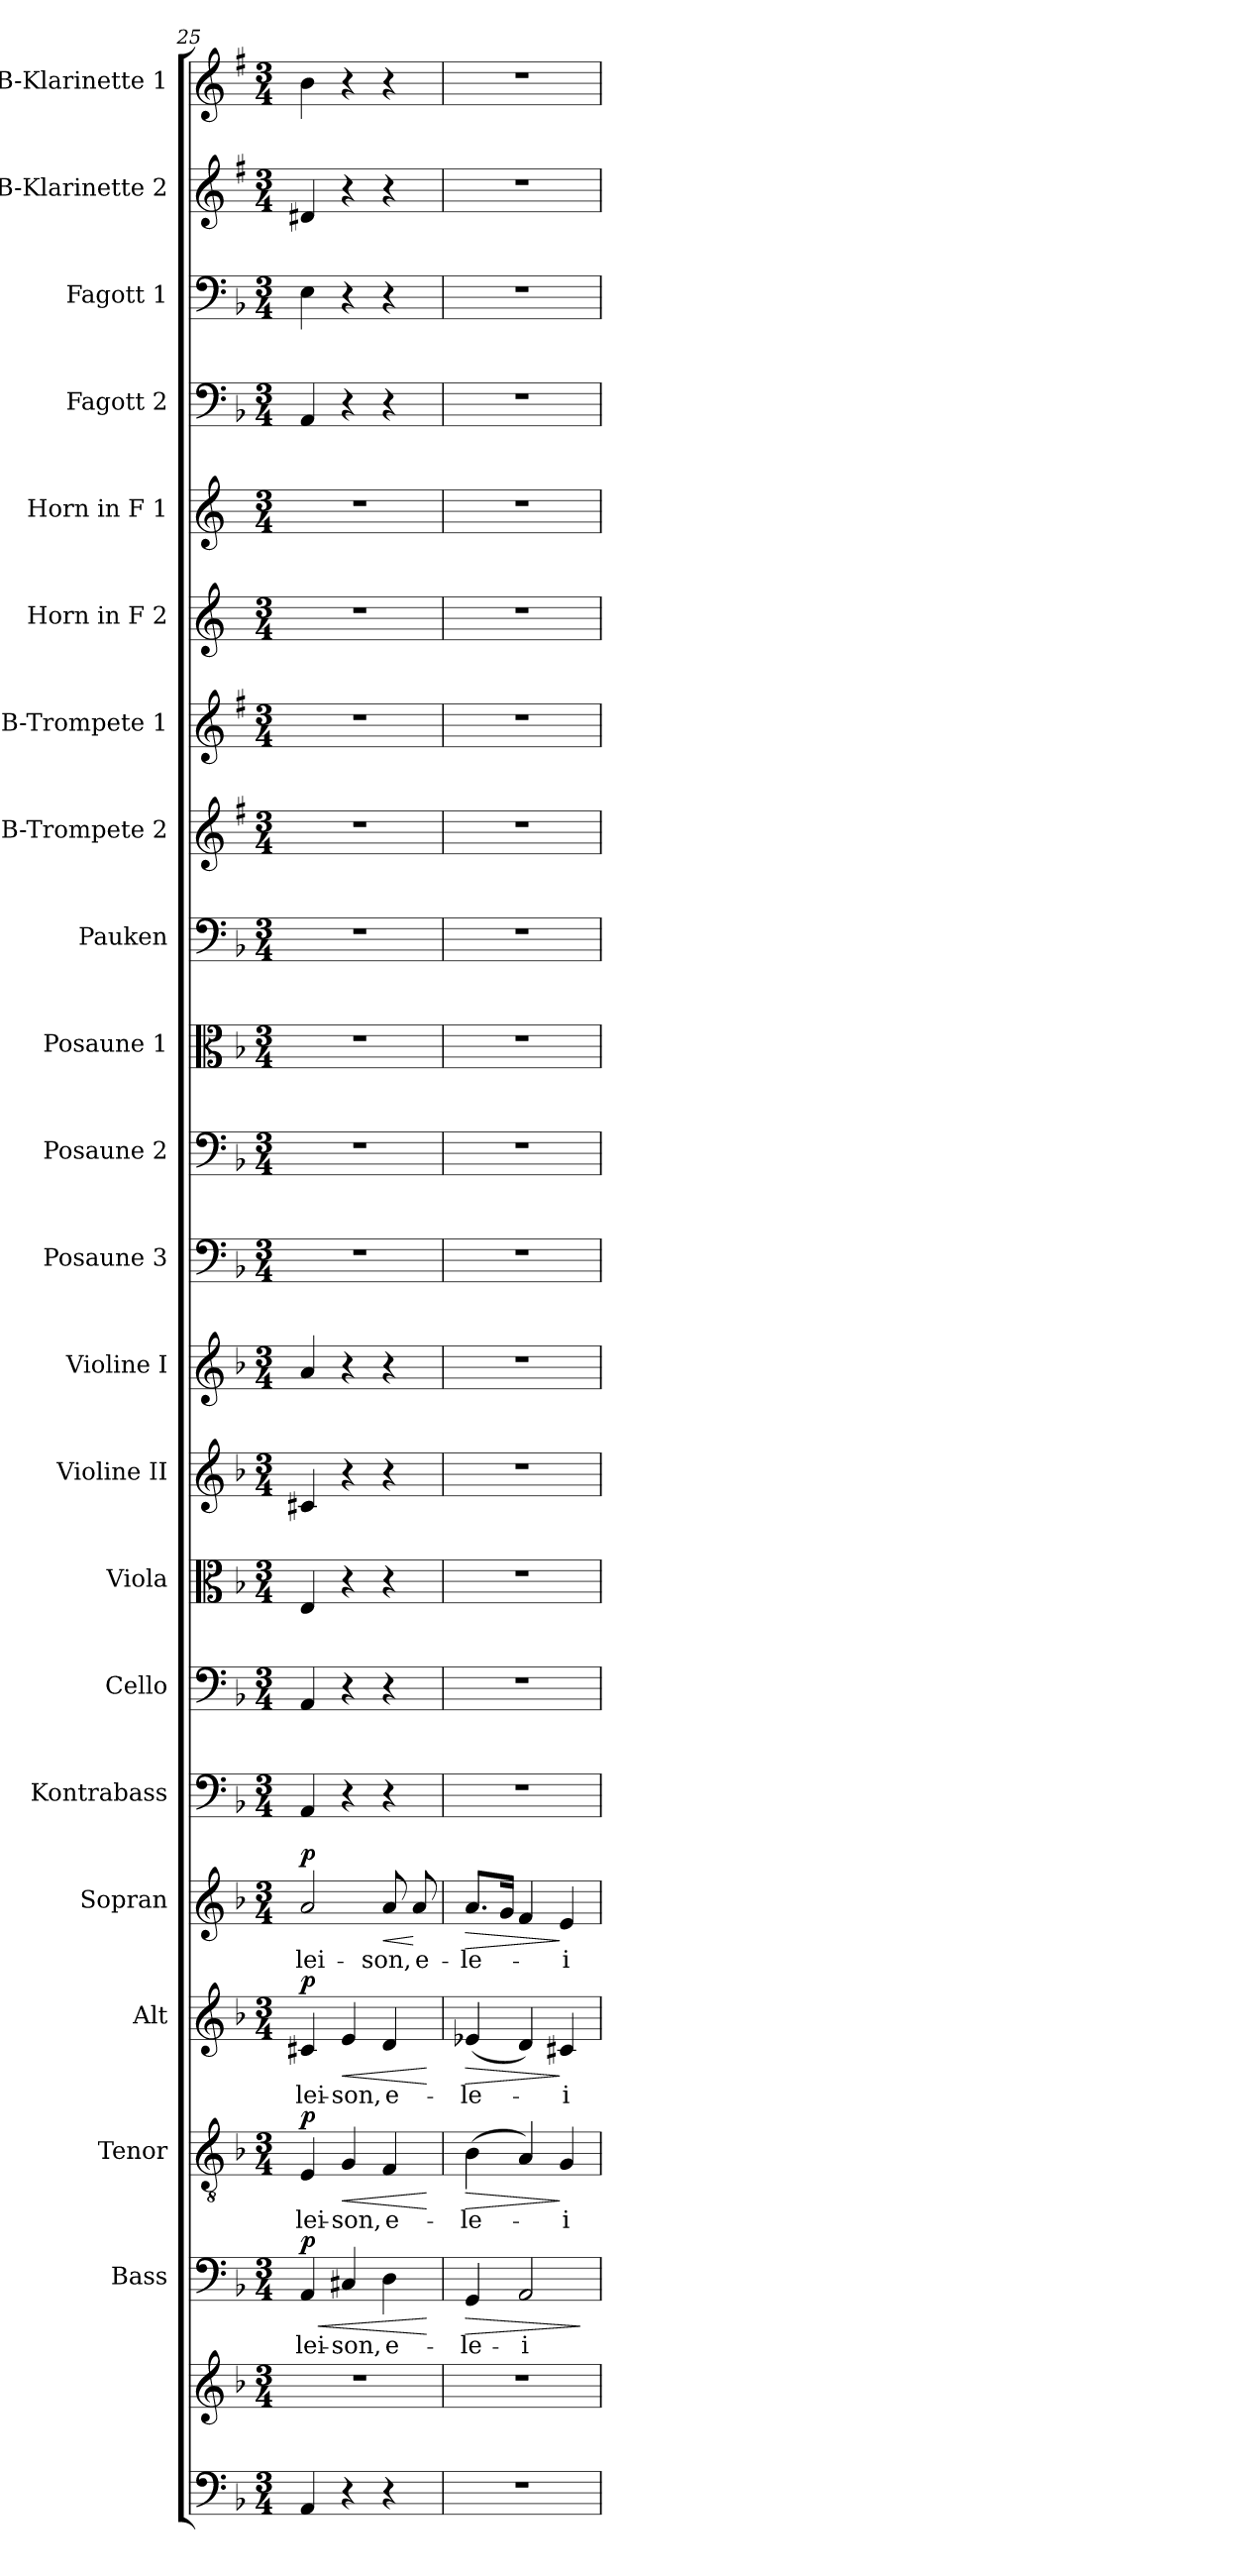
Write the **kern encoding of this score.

**kern	**kern	**kern	**text	**dynam	**kern	**text	**dynam	**kern	**text	**dynam	**kern	**text	**dynam	**kern	**kern	**kern	**kern	**kern	**kern	**kern	**kern	**kern	**kern	**kern	**kern	**kern	**kern	**kern	**kern	**kern
*part22	*part22	*part21	*part21	*part21	*part20	*part20	*part20	*part19	*part19	*part19	*part18	*part18	*part18	*part17	*part16	*part15	*part14	*part13	*part12	*part11	*part10	*part9	*part8	*part7	*part6	*part5	*part4	*part3	*part2	*part1
*staff23	*staff22	*staff21	*staff21	*staff21	*staff20	*staff20	*staff20	*staff19	*staff19	*staff19	*staff18	*staff18	*staff18	*staff17	*staff16	*staff15	*staff14	*staff13	*staff12	*staff11	*staff10	*staff9	*staff8	*staff7	*staff6	*staff5	*staff4	*staff3	*staff2	*staff1
*	*	*I"Bass	*	*	*I"Tenor	*	*	*I"Alt	*	*	*I"Sopran	*	*	*I"Kontrabass	*I"Cello	*I"Viola	*I"Violine II	*I"Violine I	*I"Posaune 3	*I"Posaune 2	*I"Posaune 1	*I"Pauken	*I"B-Trompete 2	*I"B-Trompete 1	*I"Horn in F 2	*I"Horn in F 1	*I"Fagott 2	*I"Fagott 1	*I"B-Klarinette 2	*I"B-Klarinette 1
*	*	*I'B.	*	*	*I'T.	*	*	*I'A.	*	*	*I'S.	*	*	*I'Kb.	*	*I'Vla.	*I'Vl. II	*I'Vl. I	*I'Pos. 3	*I'Pos. 2	*I'Pos. 1	*I'Pk.	*I'B Trp. 2	*I'B Trp. 1	*	*	*I'Fg. 2	*I'Fg. 1	*I'B Kl. 2	*I'B Kl. 1
*clefF4	*clefG2	*clefF4	*	*	*clefGv2	*	*	*clefG2	*	*	*clefG2	*	*	*clefF4	*clefF4	*clefC3	*clefG2	*clefG2	*clefF4	*clefF4	*clefC3	*clefF4	*clefG2	*clefG2	*clefG2	*clefG2	*clefF4	*clefF4	*clefG2	*clefG2
*	*	*	*	*	*	*	*	*	*	*	*	*	*	*ITrd7c12	*	*	*	*	*	*	*	*	*ITrd1c2	*ITrd1c2	*ITrd4c7	*ITrd4c7	*	*	*ITrd1c2	*ITrd1c2
*k[b-]	*k[b-]	*k[b-]	*	*	*k[b-]	*	*	*k[b-]	*	*	*k[b-]	*	*	*k[b-]	*k[b-]	*k[b-]	*k[b-]	*k[b-]	*k[b-]	*k[b-]	*k[b-]	*k[b-]	*k[b-]	*k[b-]	*k[b-]	*k[b-]	*k[b-]	*k[b-]	*k[b-]	*k[b-]
*F:	*F:	*F:	*	*	*F:	*	*	*F:	*	*	*F:	*	*	*F:	*F:	*F:	*F:	*F:	*F:	*F:	*F:	*F:	*F:	*F:	*F:	*F:	*F:	*F:	*F:	*F:
*M3/4	*M3/4	*M3/4	*	*	*M3/4	*	*	*M3/4	*	*	*M3/4	*	*	*M3/4	*M3/4	*M3/4	*M3/4	*M3/4	*M3/4	*M3/4	*M3/4	*M3/4	*M3/4	*M3/4	*M3/4	*M3/4	*M3/4	*M3/4	*M3/4	*M3/4
=25	=25	=25	=25	=25	=25	=25	=25	=25	=25	=25	=25	=25	=25	=25	=25	=25	=25	=25	=25	=25	=25	=25	=25	=25	=25	=25	=25	=25	=25	=25
!	!	!	!LO:LY:b	!LO:HP:b	!	!LO:LY:b	!	!	!LO:LY:b	!	!	!LO:LY:b	!	!	!	!	!	!	!	!	!	!	!	!	!	!	!	!	!	!
!	!	!	!	!LO:DY:n=1:a	!	!	!LO:DY:a	!	!	!LO:DY:a	!	!	!LO:DY:a	!	!	!	!	!	!	!	!	!	!	!	!	!	!	!	!	!
4AA/	2.r	4AA/	-lei-	< p	4E/	-lei-	p	4c#X/	-lei-	p	2a/	-lei-	p	4AAA/	4AA/	4E/	4c#X/	4a/	2.r	2.r	2.r	2.r	2.r	2.r	2.r	2.r	4AA/	4E\	4c#X/	4a\
!	!	!	!LO:LY:b	!	!	!LO:LY:b	!LO:HP:b	!	!LO:LY:b	!LO:HP:b	!	!	!	!	!	!	!	!	!	!	!	!	!	!	!	!	!	!	!	!
4r	.	4C#X/	-son,	.	4G/	-son,	<	4e/	-son,	<	.	.	.	4r	4r	4r	4r	4r	.	.	.	.	.	.	.	.	4r	4r	4r	4r
!	!	!	!LO:LY:b	!	!	!LO:LY:b	!	!	!LO:LY:b	!	!	!LO:LY:b	!LO:HP:b	!	!	!	!	!	!	!	!	!	!	!	!	!	!	!	!	!
4r	.	4D\	e-	.	4F/	e-	.	4d/	e-	.	8a/	-son,	<	4r	4r	4r	4r	4r	.	.	.	.	.	.	.	.	4r	4r	4r	4r
!	!	!	!	!	!	!	!	!	!	!	!	!LO:LY:b	!	!	!	!	!	!	!	!	!	!	!	!	!	!	!	!	!	!
.	.	.	.	.	.	.	.	.	.	.	8a/	e-	[	.	.	.	.	.	.	.	.	.	.	.	.	.	.	.	.	.
.	.	.	.	[	.	.	[	.	.	[	.	.	.	.	.	.	.	.	.	.	.	.	.	.	.	.	.	.	.	.
=26	=26	=26	=26	=26	=26	=26	=26	=26	=26	=26	=26	=26	=26	=26	=26	=26	=26	=26	=26	=26	=26	=26	=26	=26	=26	=26	=26	=26	=26	=26
!	!	!	!LO:LY:b	!LO:HP:b	!	!LO:LY:b	!LO:HP:b	!	!LO:LY:b	!LO:HP:b	!	!LO:LY:b	!LO:HP:b	!	!	!	!	!	!	!	!	!	!	!	!	!	!	!	!	!
2.r	2.r	4GG/	-le-	>	(>4B-\	-le-	>	(<4e-X/	-le-	>	8.a/L	-le-	>	2.r	2.r	2.r	2.r	2.r	2.r	2.r	2.r	2.r	2.r	2.r	2.r	2.r	2.r	2.r	2.r	2.r
.	.	.	.	.	.	.	.	.	.	.	16g/Jk	.	.	.	.	.	.	.	.	.	.	.	.	.	.	.	.	.	.	.
!	!	!	!LO:LY:b	!	!	!	!	!	!	!	!	!	!	!	!	!	!	!	!	!	!	!	!	!	!	!	!	!	!	!
.	.	2AA/	-i-	.	4A/)	.	.	4d/)	.	.	4f/	.	.	.	.	.	.	.	.	.	.	.	.	.	.	.	.	.	.	.
!	!	!	!	!	!	!LO:LY:b	!	!	!LO:LY:b	!	!	!LO:LY:b	!	!	!	!	!	!	!	!	!	!	!	!	!	!	!	!	!	!
.	.	.	.	.	4G/	-i-	]	4c#X/	-i-	]	4e/	-i-	]	.	.	.	.	.	.	.	.	.	.	.	.	.	.	.	.	.
.	.	.	.	]	.	.	.	.	.	.	.	.	.	.	.	.	.	.	.	.	.	.	.	.	.	.	.	.	.	.
=	=	=	=	=	=	=	=	=	=	=	=	=	=	=	=	=	=	=	=	=	=	=	=	=	=	=	=	=	=	=
*-	*-	*-	*-	*-	*-	*-	*-	*-	*-	*-	*-	*-	*-	*-	*-	*-	*-	*-	*-	*-	*-	*-	*-	*-	*-	*-	*-	*-	*-	*-
